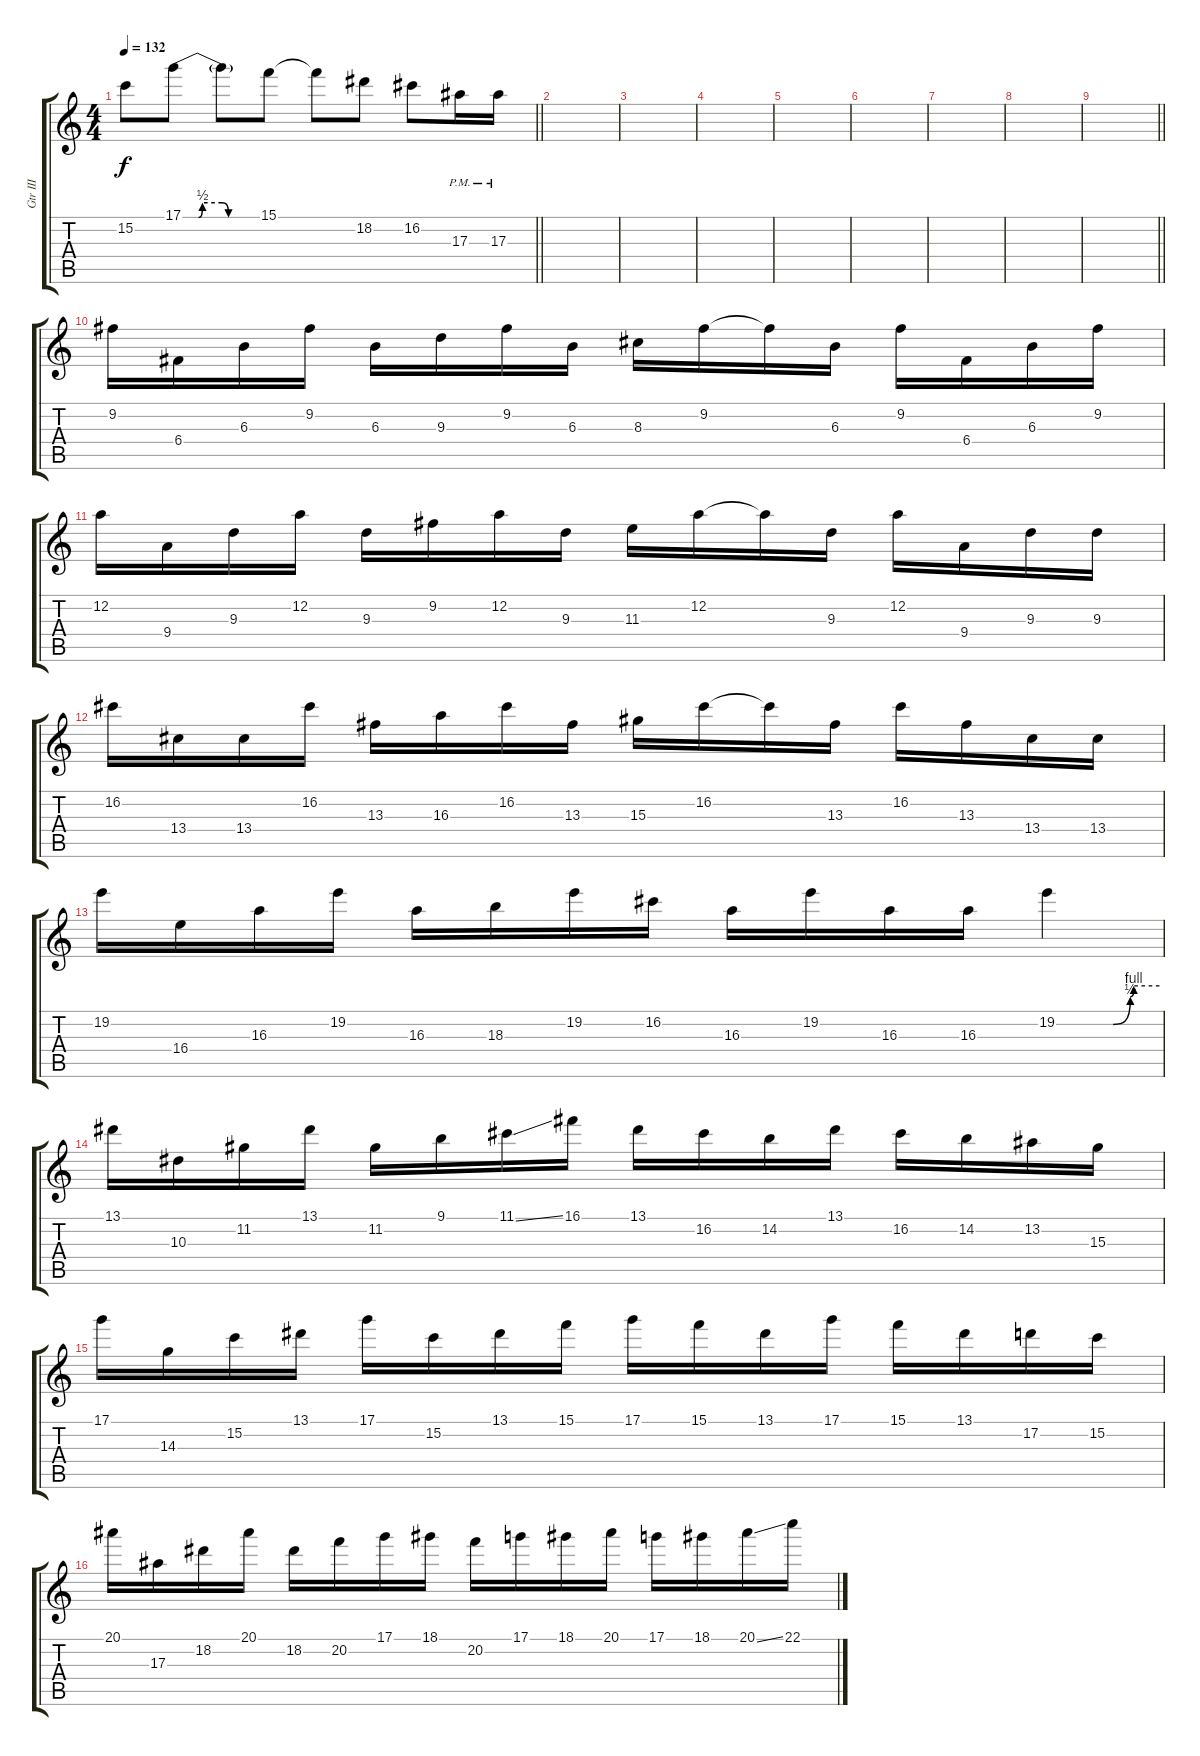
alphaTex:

\track ("Gtr III" "Gtr III") {instrument distortionguitar}
\staff {score tabs}
\tuning (D4 A3 F3 C3 G2 C2) {hide}
\ts (4 4)
\tempo 132
\clef g2
\barLineRight lightlight
\ks c
15.2.8{dy f} 17.1{be (custom 0 0 12 0 15 2 30 2 35 0 45 0 60 0)}.8 17.1{t}.8 15.1.8 15.1{t}.8 18.2.8 16.2.8 17.3{pm}.16 17.3{pm}.16 |
|
|
|
|
|
|
|
\barLineRight lightlight
|
9.2.16{volume 11 balance 5} 6.4.16 6.3.16 9.2.16 6.3.16 9.3.16 9.2.16 6.3.16 8.3.16 9.2.16 9.2{t}.16 6.3.16 9.2.16 6.4.16 6.3.16 9.2.16 |
12.2.16 9.4.16 9.3.16 12.2.16 9.3.16 9.2.16 12.2.16 9.3.16 11.3.16 12.2.16 12.2{t}.16 9.3.16 12.2.16 9.4.16 9.3.16 9.3.16 |
16.2.16 13.4.16 13.4.16 16.2.16 13.3.16 16.3.16 16.2.16 13.3.16 15.3.16 16.2.16 16.2{t}.16 13.3.16 16.2.16 13.3.16 13.4.16 13.4.16 |
19.2.16 16.4.16 16.3.16 19.2.16 16.3.16 18.3.16 19.2.16 16.2.16 16.3.16 19.2.16 16.3.16 16.3.16 19.2{be (custom 0 0 33 0 43 2 45 4 60 4)}.4 |
13.1.16{volume 16 balance 8} 10.3.16 11.2.16 13.1.16 11.2.16 9.1.16 11.1{ss}.16 16.1.16 13.1.16 16.2.16 14.2.16 13.1.16 16.2.16 14.2.16 13.2.16 15.3.16 |
17.1.16 14.3.16 15.2.16 13.1.16 17.1.16 15.2.16 13.1.16 15.1.16 17.1.16 15.1.16 13.1.16 17.1.16 15.1.16 13.1.16 17.2.16 15.2.16 |
20.1.16 17.3.16 18.2.16 20.1.16 18.2.16 20.2.16 17.1.16 18.1.16 20.2.16 17.1.16 18.1.16 20.1.16 17.1.16 18.1.16 20.1{ss}.16 22.1.16
